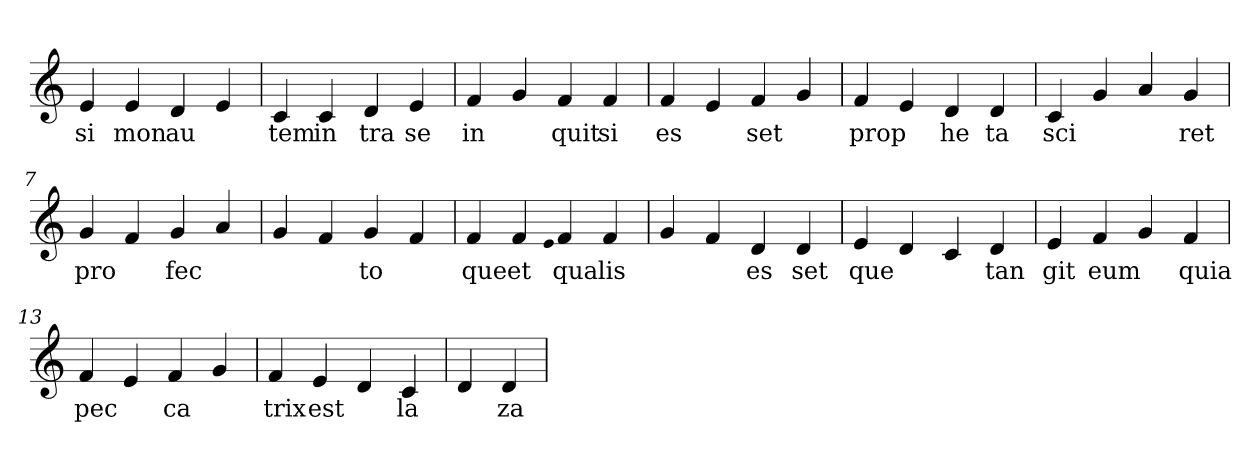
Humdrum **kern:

**kern	**text
*part1	*part1
*staff1	*staff1
*clefG2	*
=1	=1
4e	si
4e	mon
4d	au
4e	.
=2	=2
4c	tem
4c	in
4d	tra
4e	se
=3	=3
4f	in
4g	.
4f	quit
4f	si
=4	=4
4f	es
4e	.
4f	set
4g	.
=5	=5
4f	prop
4e	.
4d	he
4d	ta
=6	=6
4c	sci
4g	.
4a	.
4g	ret
=7	=7
4g	pro
4f	.
4g	fec
4a	.
=8	=8
4g	.
4f	.
4g	to
4f	.
=9	=9
4f	que
4f	et
qqe	.
4f	qua
4f	lis
=10	=10
4g	.
4f	.
4d	es
4d	set
=11	=11
4e	que
4d	.
4c	.
4d	tan
=12	=12
4e	git
4f	eum
4g	.
4f	quia
=13	=13
4f	pec
4e	.
4f	ca
4g	.
=14	=14
4f	trix
4e	est
4d	.
4c	la
=15	=15
4d	.
4d	za
=	=
*-	*-
